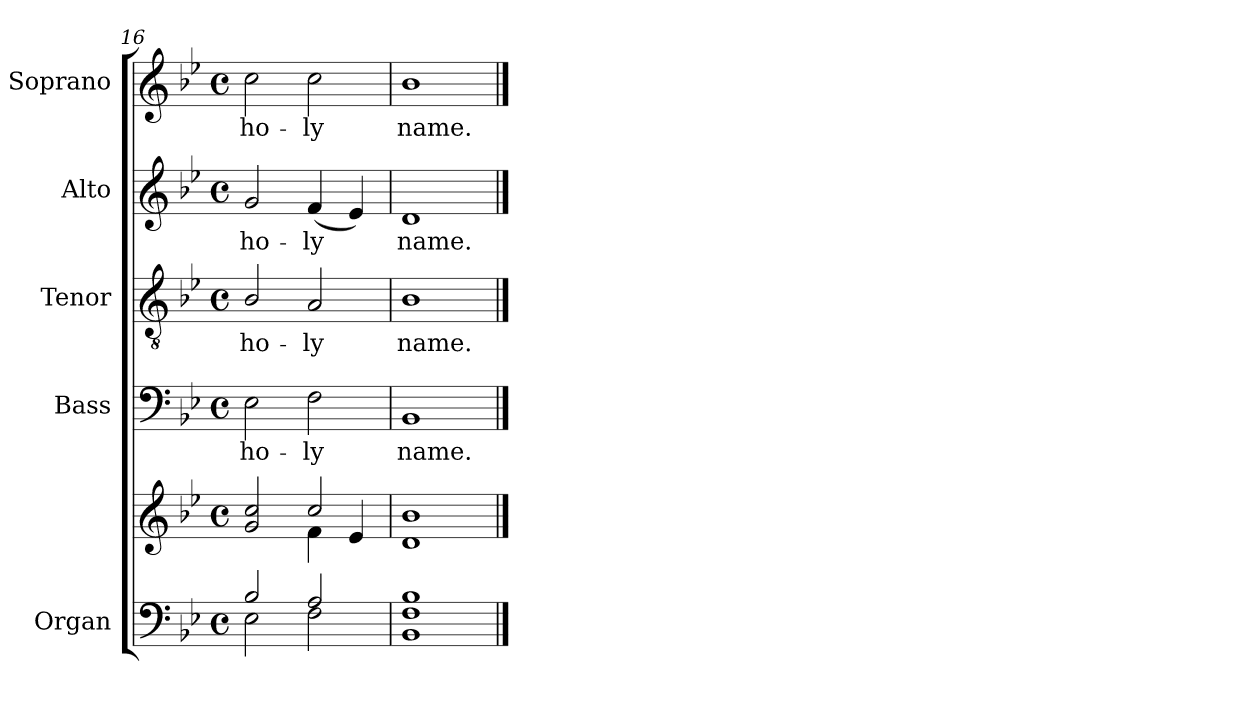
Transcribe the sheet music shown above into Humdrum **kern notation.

**kern	**kern	**kern	**text	**kern	**text	**kern	**text	**kern	**text
*part5	*part5	*part4	*part4	*part3	*part3	*part2	*part2	*part1	*part1
*staff6	*staff5	*staff4	*staff4	*staff3	*staff3	*staff2	*staff2	*staff1	*staff1
*I"Organ	*	*I"Bass	*	*I"Tenor	*	*I"Alto	*	*I"Soprano	*
*I'Org.	*	*I'B.	*	*I'T.	*	*I'A.	*	*I'S.	*
*clefF4	*clefG2	*clefF4	*	*clefGv2	*	*clefG2	*	*clefG2	*
*	*	*	*	*ITrd7c12	*	*	*	*	*
*k[b-e-]	*k[b-e-]	*k[b-e-]	*	*k[b-e-]	*	*k[b-e-]	*	*k[b-e-]	*
*B-:	*B-:	*B-:	*	*B-:	*	*B-:	*	*B-:	*
*M4/4	*M4/4	*M4/4	*	*M4/4	*	*M4/4	*	*M4/4	*
*met(c)	*met(c)	*met(c)	*	*met(c)	*	*met(c)	*	*met(c)	*
=16	=16	=16	=16	=16	=16	=16	=16	=16	=16
*^	*^	*	*	*	*	*	*	*	*
!	!	!	!	!	!LO:LY:b:color=#000000	!	!	!	!	!	!
!	!	!	!	!	!	!	!LO:LY:b:color=#000000	!	!	!	!
!	!	!	!	!	!	!	!	!	!LO:LY:b:color=#000000	!	!
!	!	!	!	!	!	!	!	!	!	!	!LO:LY:b:color=#000000
2B-i/	2E-i\	2gi/ 2cci	2ryy	2E-i\	ho-	2BB-i/	ho-	2gi/	ho-	2cci\	ho-
!	!	!	!	!	!LO:LY:b:color=#000000	!	!	!	!	!	!
!	!	!	!	!	!	!	!LO:LY:b:color=#000000	!	!	!	!
!	!	!	!	!	!	!	!	!	!LO:LY:b:color=#000000	!	!
!	!	!	!	!	!	!	!	!	!	!	!LO:LY:b:color=#000000
2Ai/	2Fi\	2cci/	4fi\	2Fi\	-ly	2AAi/	-ly	(4fi/	-ly	2cci\	-ly
.	.	.	4e-i/	.	.	.	.	4e-i/)	.	.	.
*v	*v	*	*	*	*	*	*	*	*	*	*
*	*v	*v	*	*	*	*	*	*	*	*
=17	=17	=17	=17	=17	=17	=17	=17	=17	=17
*	*^	*	*	*	*	*	*	*	*
!	!	!	!	!LO:LY:b:color=#000000	!	!	!	!	!	!
*	*v	*v	*	*	*	*	*	*	*	*
*	*^	*	*	*	*	*	*	*	*
!	!	!	!	!	!	!LO:LY:b:color=#000000	!	!	!	!
*	*v	*v	*	*	*	*	*	*	*	*
*	*^	*	*	*	*	*	*	*	*
!	!	!	!	!	!	!	!	!LO:LY:b:color=#000000	!	!
*	*v	*v	*	*	*	*	*	*	*	*
*	*^	*	*	*	*	*	*	*	*
!	!	!	!	!	!	!	!	!	!	!LO:LY:b:color=#000000
*	*v	*v	*	*	*	*	*	*	*	*
1BB-i 1Fi 1B-i	1di 1b-i	1BB-i	name.	1BB-i	name.	1di	name.	1b-i	name.
==	==	==	==	==	==	==	==	==	==
*-	*-	*-	*-	*-	*-	*-	*-	*-	*-
